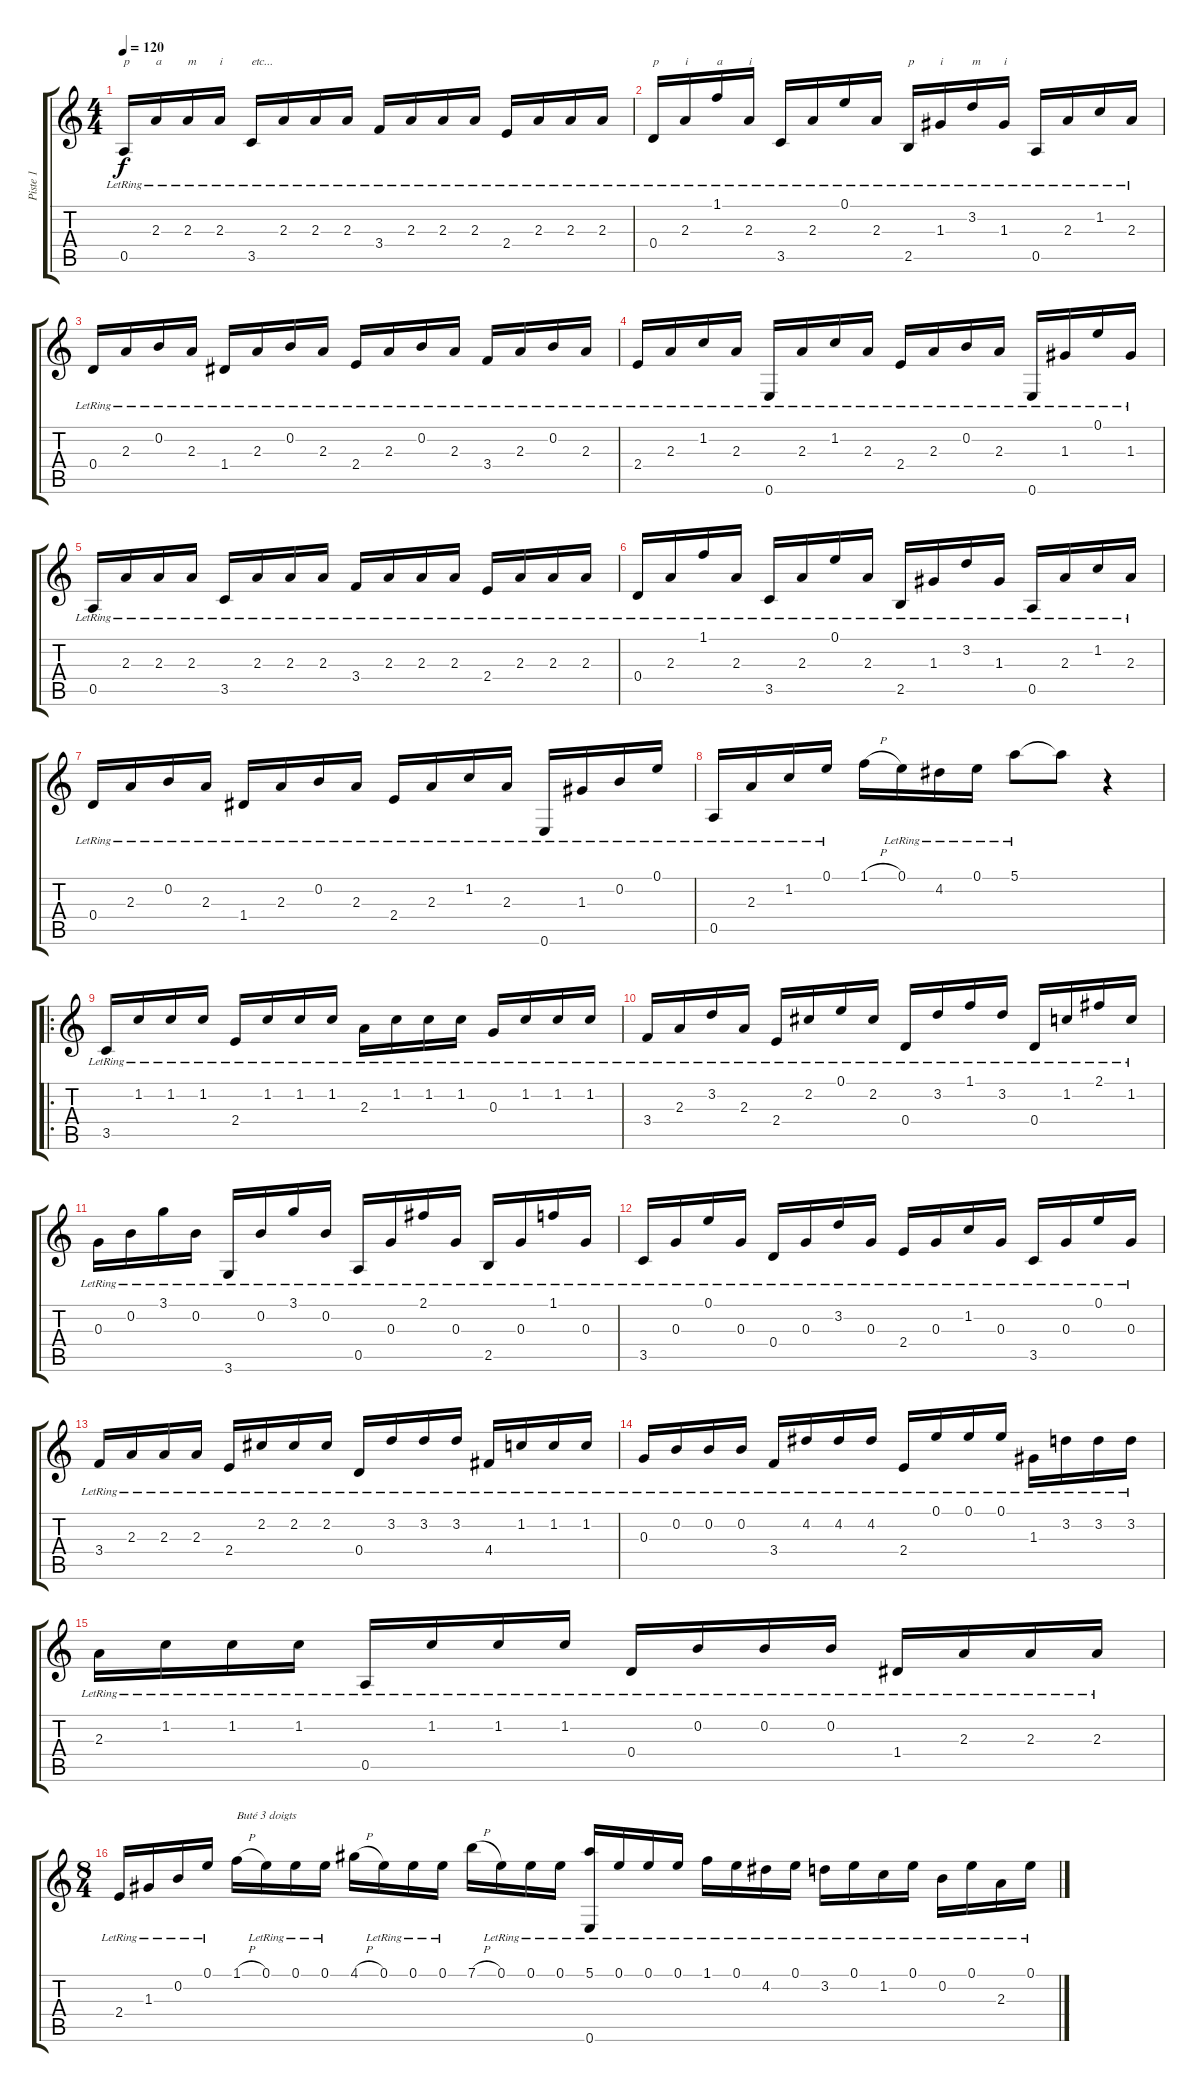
\track ("Piste 1" "Piste 1") {instrument acousticguitarnylon}
\staff {score tabs}
\tuning (E4 B3 G3 D3 A2 E2) {hide}
\ts (4 4)
\tempo 120
\clef g2
\ks c
0.5{lr}.16{txt "p" dy f instrument acousticguitarnylon} 2.3{lr}.16{txt "a"} 2.3{lr}.16{txt "m"} 2.3{lr}.16{txt "i"} 3.5{lr}.16{txt "etc..."} 2.3{lr}.16 2.3{lr}.16 2.3{lr}.16 3.4{lr}.16 2.3{lr}.16 2.3{lr}.16 2.3{lr}.16 2.4{lr}.16 2.3{lr}.16 2.3{lr}.16 2.3{lr}.16 |
0.4{lr}.16{txt "p"} 2.3{lr}.16{txt "i"} 1.1{lr}.16{txt "a"} 2.3{lr}.16{txt "i"} 3.5{lr}.16 2.3{lr}.16 0.1{lr}.16 2.3{lr}.16 2.5{lr}.16{txt "p"} 1.3{lr}.16{txt "i"} 3.2{lr}.16{txt "m"} 1.3{lr}.16{txt "i"} 0.5{lr}.16 2.3{lr}.16 1.2{lr}.16 2.3{lr}.16 |
0.4{lr}.16 2.3{lr}.16 0.2{lr}.16 2.3{lr}.16 1.4{lr}.16 2.3{lr}.16 0.2{lr}.16 2.3{lr}.16 2.4{lr}.16 2.3{lr}.16 0.2{lr}.16 2.3{lr}.16 3.4{lr}.16 2.3{lr}.16 0.2{lr}.16 2.3{lr}.16 |
2.4{lr}.16 2.3{lr}.16 1.2{lr}.16 2.3{lr}.16 0.6{lr}.16 2.3{lr}.16 1.2{lr}.16 2.3{lr}.16 2.4{lr}.16 2.3{lr}.16 0.2{lr}.16 2.3{lr}.16 0.6{lr}.16 1.3{lr}.16 0.1{lr}.16 1.3{lr}.16 |
0.5{lr}.16 2.3{lr}.16 2.3{lr}.16 2.3{lr}.16 3.5{lr}.16 2.3{lr}.16 2.3{lr}.16 2.3{lr}.16 3.4{lr}.16 2.3{lr}.16 2.3{lr}.16 2.3{lr}.16 2.4{lr}.16 2.3{lr}.16 2.3{lr}.16 2.3{lr}.16 |
0.4{lr}.16 2.3{lr}.16 1.1{lr}.16 2.3{lr}.16 3.5{lr}.16 2.3{lr}.16 0.1{lr}.16 2.3{lr}.16 2.5{lr}.16 1.3{lr}.16 3.2{lr}.16 1.3{lr}.16 0.5{lr}.16 2.3{lr}.16 1.2{lr}.16 2.3{lr}.16 |
0.4{lr}.16 2.3{lr}.16 0.2{lr}.16 2.3{lr}.16 1.4{lr}.16 2.3{lr}.16 0.2{lr}.16 2.3{lr}.16 2.4{lr}.16 2.3{lr}.16 1.2{lr}.16 2.3{lr}.16 0.6{lr}.16 1.3{lr}.16 0.2{lr}.16 0.1{lr}.16 |
0.5{lr}.16 2.3{lr}.16 1.2{lr}.16 0.1{lr}.16 1.1{h}.16 0.1{lr}.16 4.2{lr}.16 0.1{lr}.16 5.1{lr}.8 5.1{t}.8 r.4 |
\ro
3.5{lr}.16 1.2{lr}.16 1.2{lr}.16 1.2{lr}.16 2.4{lr}.16 1.2{lr}.16 1.2{lr}.16 1.2{lr}.16 2.3{lr}.16 1.2{lr}.16 1.2{lr}.16 1.2{lr}.16 0.3{lr}.16 1.2{lr}.16 1.2{lr}.16 1.2{lr}.16 |
3.4{lr}.16 2.3{lr}.16 3.2{lr}.16 2.3{lr}.16 2.4{lr}.16 2.2{lr}.16 0.1{lr}.16 2.2{lr}.16 0.4{lr}.16 3.2{lr}.16 1.1{lr}.16 3.2{lr}.16 0.4{lr}.16 1.2{lr}.16 2.1{lr}.16 1.2{lr}.16 |
0.3{lr}.16 0.2{lr}.16 3.1{lr}.16 0.2{lr}.16 3.6{lr}.16 0.2{lr}.16 3.1{lr}.16 0.2{lr}.16 0.5{lr}.16 0.3{lr}.16 2.1{lr}.16 0.3{lr}.16 2.5{lr}.16 0.3{lr}.16 1.1{lr}.16 0.3{lr}.16 |
3.5{lr}.16 0.3{lr}.16 0.1{lr}.16 0.3{lr}.16 0.4{lr}.16 0.3{lr}.16 3.2{lr}.16 0.3{lr}.16 2.4{lr}.16 0.3{lr}.16 1.2{lr}.16 0.3{lr}.16 3.5{lr}.16 0.3{lr}.16 0.1{lr}.16 0.3{lr}.16 |
3.4{lr}.16 2.3{lr}.16 2.3{lr}.16 2.3{lr}.16 2.4{lr}.16 2.2{lr}.16 2.2{lr}.16 2.2{lr}.16 0.4{lr}.16 3.2{lr}.16 3.2{lr}.16 3.2{lr}.16 4.4{lr}.16 1.2{lr}.16 1.2{lr}.16 1.2{lr}.16 |
0.3{lr}.16 0.2{lr}.16 0.2{lr}.16 0.2{lr}.16 3.4{lr}.16 4.2{lr}.16 4.2{lr}.16 4.2{lr}.16 2.4{lr}.16 0.1{lr}.16 0.1{lr}.16 0.1{lr}.16 1.3{lr}.16 3.2{lr}.16 3.2{lr}.16 3.2{lr}.16 |
2.3{lr}.16 1.2{lr}.16 1.2{lr}.16 1.2{lr}.16 0.5{lr}.16 1.2{lr}.16 1.2{lr}.16 1.2{lr}.16 0.4{lr}.16 0.2{lr}.16 0.2{lr}.16 0.2{lr}.16 1.4{lr}.16 2.3{lr}.16 2.3{lr}.16 2.3{lr}.16 |
\ts (8 4)
2.4{lr}.16 1.3{lr}.16 0.2{lr}.16 0.1{lr}.16 1.1{h}.16{txt "Buté 3 doigts"} 0.1{lr}.16 0.1{lr}.16 0.1{lr}.16 4.1{h}.16 0.1{lr}.16 0.1{lr}.16 0.1{lr}.16 7.1{h}.16 0.1{lr}.16 0.1{lr}.16 0.1{lr}.16 (5.1{lr} 0.6{lr}).16 0.1{lr}.16 0.1{lr}.16 0.1{lr}.16 1.1{lr}.16 0.1{lr}.16 4.2{lr}.16 0.1{lr}.16 3.2{lr}.16 0.1{lr}.16 1.2{lr}.16 0.1{lr}.16 0.2{lr}.16 0.1{lr}.16 2.3{lr}.16 0.1{lr}.16
